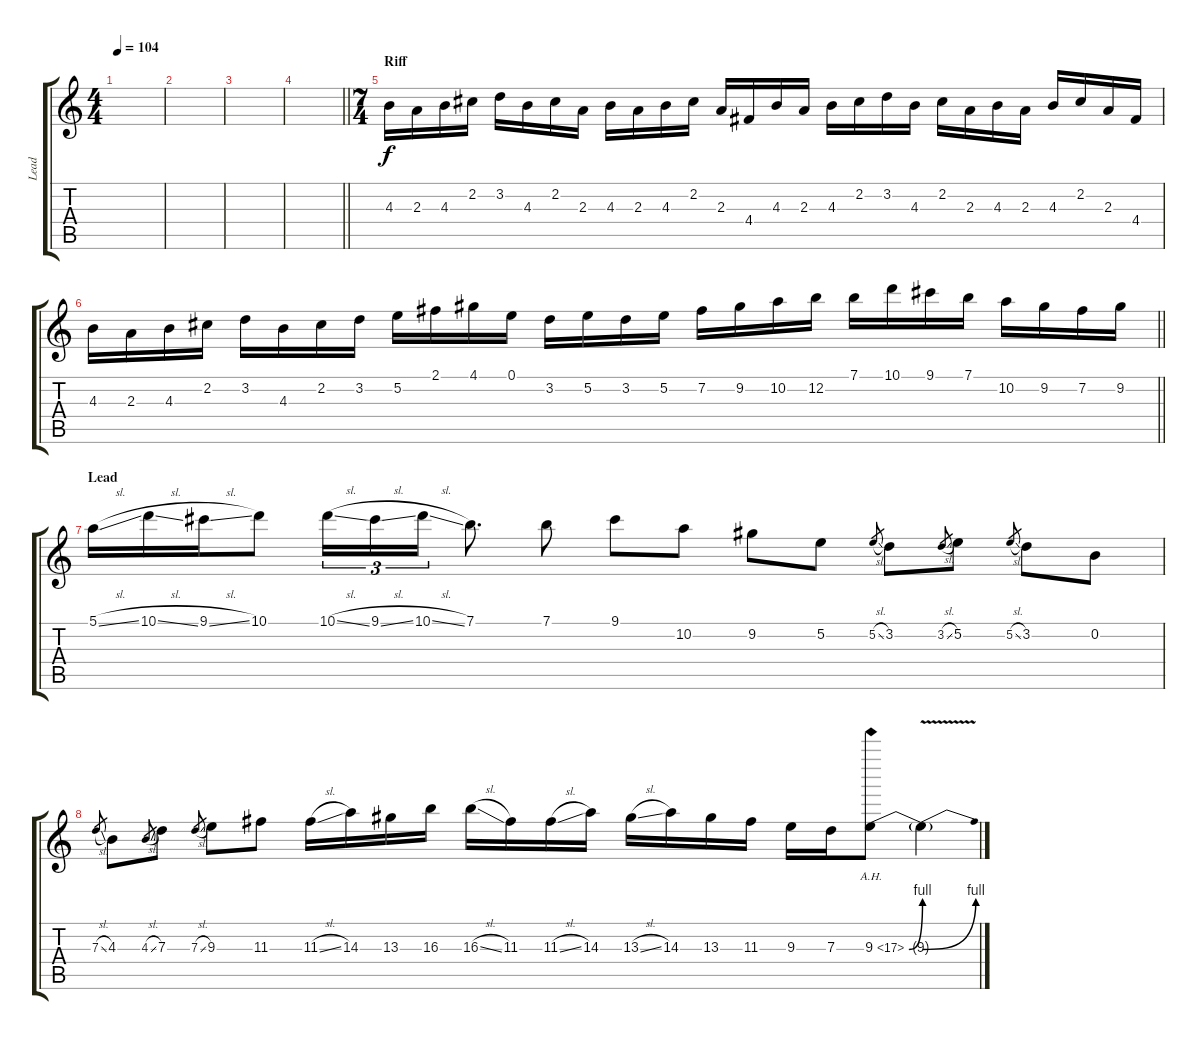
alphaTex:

\track ("Lead" "Lead") {instrument overdrivenguitar}
\staff {score tabs}
\tuning (E4 B3 G3 D3 A2 E2) {hide}
\ts (4 4)
\tempo 104
\clef g2
\ks c
|
|
|
\barLineRight lightlight
|
\ts (7 4)
\section ("" "Riff")
4.3.16 2.3.16 4.3.16 2.2.16 3.2.16 4.3.16 2.2.16 2.3.16 4.3.16 2.3.16 4.3.16 2.2.16 2.3.16 4.4.16 4.3.16 2.3.16 4.3.16 2.2.16 3.2.16 4.3.16 2.2.16 2.3.16 4.3.16 2.3.16 4.3.16 2.2.16 2.3.16 4.4.16 |
\barLineRight lightlight
4.3.16 2.3.16 4.3.16 2.2.16 3.2.16 4.3.16 2.2.16 3.2.16 5.2.16 2.1.16 4.1.16 0.1.16 3.2.16 5.2.16 3.2.16 5.2.16 7.2.16 9.2.16 10.2.16 12.2.16 7.1.16 10.1.16 9.1.16 7.1.16 10.2.16 9.2.16 7.2.16 9.2.16 |
\section ("" "Lead")
5.1{sl}.16 10.1{sl}.16 9.1{sl}.16 10.1.8 10.1{sl}.16{tu (3 2)} 9.1{sl}.16{tu (3 2)} 10.1{sl}.16{tu (3 2)} 7.1.8{d} 7.1.8 9.1.8 10.2.8 9.2.8 5.2.8 5.2{sl}.8{gr} 3.2.8 3.2{sl}.8{gr} 5.2.8 5.2{sl}.8{gr} 3.2.8 0.2.8 |
7.3{sl}.8{gr} 4.3.8 4.3{sl}.8{gr} 7.3.8 7.3{sl}.8{gr} 9.3.8 11.3.8 11.3{sl}.16 14.3.16 13.3.16 16.3.16 16.3{sl}.16 11.3.16 11.3{sl}.16 14.3.16 13.3{sl}.16 14.3.16 13.3.16 11.3.16 9.3.16 7.3.16 9.3{be (bend 0 0 60 4) ah 8}.8 9.3{be (bend 0 0 60 4) v t}.4
